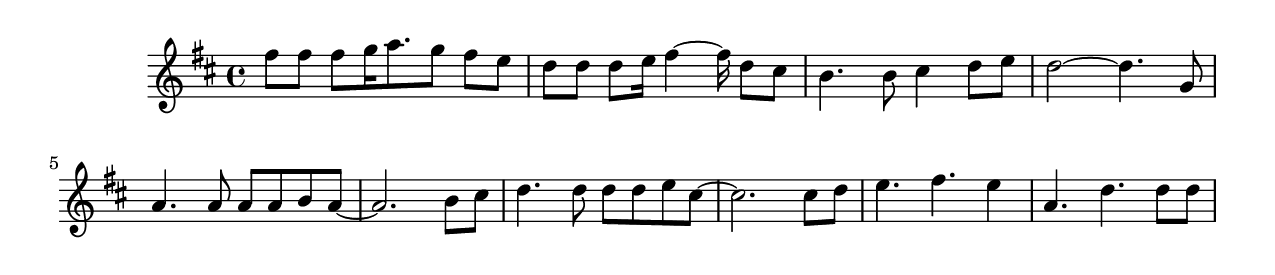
#(set-default-paper-size "letter")

<<

\new ChordNames {
    \set majorSevenSymbol = \markup { maj7 } 
    \set additionalPitchPrefix = #"add"
    \chordmode {
        s16*160
    }
}

\new Staff { 
    {
        \clef treble
        \key d \major
        \time 4/4
        
        fis''8 fis''8 fis''8 g''16 a''8. g''8 fis''8 e''8 | d''8 d''8 d''8 e''16 fis''4~ fis''16 d''8 cis''8 | b'4. b'8 cis''4 d''8 e''8 | d''2~ d''4. g'8 | a'4. a'8 a'8 a'8 b'8 a'8~ | a'2. b'8 cis''8 | d''4. d''8 d''8 d''8 e''8 cis''8~ | cis''2. cis''8 d''8 | e''4. fis''4. e''4 | a'4. d''4. d''8 d''8
    }
}

>>

\version "2.18.2"